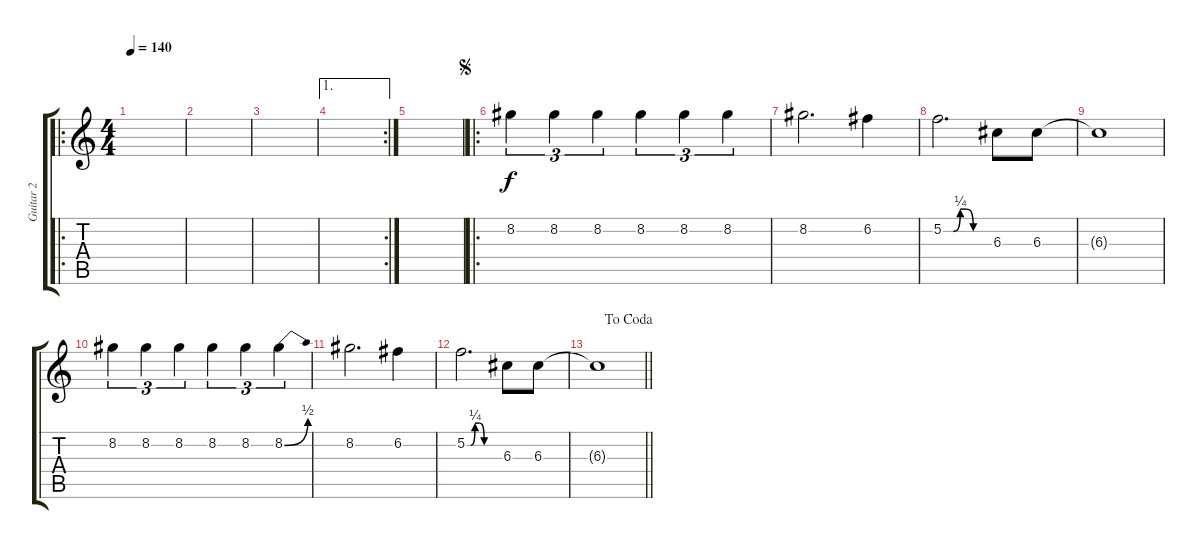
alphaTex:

\track ("Guitar 2" "Guitar 2") {instrument distortionguitar}
\staff {score tabs}
\tuning (E4 C4 G3 C3 G2 C2) {hide}
\ro
\ts (4 4)
\tempo 140
\clef g2
\ks c
|
|
|
\ae 1
\rc 2
|
|
\ro
\jump segno
8.2.4{tu (3 2)} 8.2.4{tu (3 2)} 8.2.4{tu (3 2)} 8.2.4{tu (3 2)} 8.2.4{tu (3 2)} 8.2.4{tu (3 2)} |
8.2.2{d} 6.2.4 |
5.2{be (custom 0 0 7 0 13 0 22 1 30 1 39 0 45 0 60 0)}.2{d} 6.3.8 6.3.8 |
6.3{t}.1 |
8.2.4{tu (3 2)} 8.2.4{tu (3 2)} 8.2.4{tu (3 2)} 8.2.4{tu (3 2)} 8.2.4{tu (3 2)} 8.2{be (bend 0 0 60 2)}.4{tu (3 2)} |
8.2.2{d} 6.2.4 |
5.2{be (custom 0 0 7 0 15 1 23 1 32 0 45 0 60 0)}.2{d} 6.3.8 6.3.8 |
\jump dacoda
\barLineRight lightlight
6.3{t}.1
